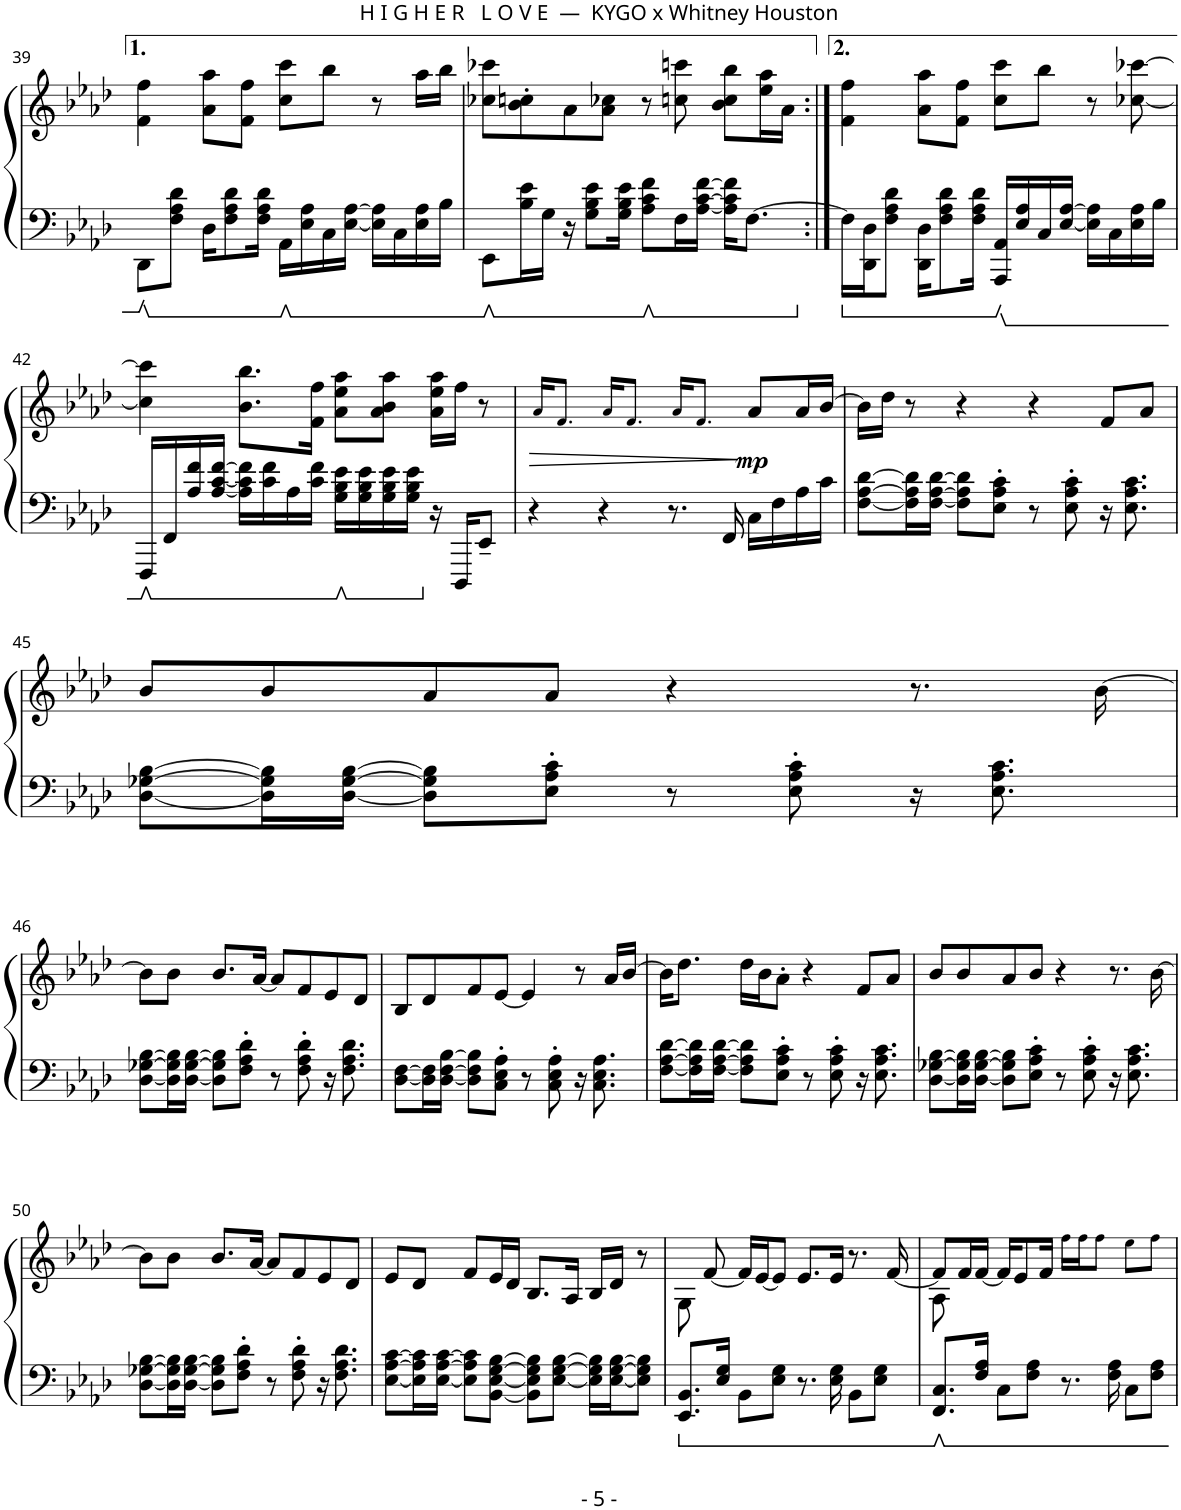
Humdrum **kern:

**kern	**kern	**dynam
*part1	*part1	*part1
*staff2	*staff1	*staff1/2
*I"Piano	*	*
*I'Pno.	*	*
!!LO:PB:g=z
*clefF4	*clefG2	*
*k[b-e-a-d-]	*k[b-e-a-d-]	*
*M4/4	*M4/4	*
=39	=39	=39
8DD-\L	4f\ 4ff\	.
8F\ 8A-\ 8d-\J	.	.
16D-\KL	8a-\ 8aa-\L	.
8F\ 8A-\ 8d-\	.	.
.	8f\ 8ff\J	.
16F\ 16A-\ 16d-\Jk	.	.
16AA-\LL	8cc\ 8ccc\L	.
16E-\ 16A-\	.	.
16C\	8bb-\J	.
[16E-\ [16A-\JJ	.	.
16E-\] 16A-\]LL	8r	.
16C\	.	.
16E-\ 16A-\	16aa-\LL	.
16B-\JJ	16bb-\JJ	.
=40	=40	=40
8EE-\L	8cc-X\ 8ccc-X\L	.
16B-\ 16e-\L	8b-\' 8ccn\'	.
16G\JJ	.	.
16r	8a-\	.
8G\ 8B-\ 8e-\L	.	.
.	8a-\ 8cc-X\J	.
16G\ 16B-\ 16e-\Jk	.	.
8A-\ 8c\ 8f\L	8r	.
16F\L	8ccn\ 8cccn\	.
[16A-\ [16c\ [16f\JJ	.	.
16A-\] 16c\] 16f\]KL	8b-\ 8cc\ 8bb-\L	.
[8.F\J	.	.
.	16ee-\ 16aa-\L	.
.	16a-\JJ	.
=41:|!	=41:|!	=41:|!
16F\LL]	4f\ 4ff\	.
16DD-\ 16D-\J	.	.
8F\ 8A-\ 8d-\J	.	.
16DD-\ 16D-\KL	8a-\ 8aa-\L	.
8F\ 8A-\ 8d-\	.	.
.	8f\ 8ff\J	.
16F\ 16A-\ 16d-\Jk	.	.
16AAA-/ 16AA-/LL	8cc\ 8ccc\L	.
16E-/ 16A-/	.	.
16C/	8bb-\J	.
[16E-/ [16A-/JJ	.	.
16E-\] 16A-\]LL	8r	.
16C\	.	.
16E-\ 16A-\	[8cc-X\ [8ccc-X\	.
16B-\JJ	.	.
!!LO:LB:g=z
=42	=42	=42
16FFF/LL	4cc-\] 4ccc-\]	.
16FF/	.	.
16A-/ 16f/	.	.
[16A-/ [16c/ [16f/JJ	.	.
16A-\] 16c\] 16f\]LL	8.b-\ 8.bb-\L	.
16c\ 16f\	.	.
16A-\	.	.
16c\ 16f\JJ	16f\ 16ff\Jk	.
16G\ 16B-\ 16e-\LL	8a-\ 8ee-\ 8aa-\L	.
16G\ 16B-\ 16e-\	.	.
16G\ 16B-\ 16e-\	8a-\ 8b-\ 8aa-\J	.
16G\ 16B-\ 16e-\JJ	.	.
16r	16a-\ 16ee-\ 16aa-\LL	.
16DDD-/KL	16ff\JJ	.
8EE-~/J	8r	.
=43	=43	=43
!	!	!LO:HP:b
4r	16a-!/KL	>
.	8.f!/J	.
4r	16a-!/KL	.
.	8.f!/J	.
8.r	16a-!/KL	.
.	8.f!/J	.
16FF/	.	.
!	!	!LO:DY:n=1:b
16C\LL	8a-/L	] mp
16F\	.	.
16A-\	16a-/L	.
16c\JJ	[16b-/JJ	.
=44	=44	=44
[8F\ [8A-\ [8d-\L	16b-\LL]	.
.	16dd-\JJ	.
16F\] 16A-\] 16d-\]L	8r	.
[16F\ [16A-\ [16d-\JJ	.	.
8F\] 8A-\] 8d-\]L	4r	.
8E-\' 8A-\' 8c\'J	.	.
8r	4r	.
8E-\' 8A-\' 8c\'	.	.
16r	8f/L	.
8.E-\ 8.A-\ 8.c\	.	.
.	8a-/J	.
!!LO:LB:g=z
=45	=45	=45
[8D-\ [8G-X\ [8B-\L	8b-/L	.
16D-\] 16G-\] 16B-\]L	8b-/	.
[16D-\ [16G-\ [16B-\JJ	.	.
8D-\] 8G-\] 8B-\]L	8a-/	.
8E-\' 8A-\' 8c\'J	8a-/J	.
8r	4r	.
8E-\' 8A-\' 8c\'	.	.
16r	8.r	.
8.E-\ 8.A-\ 8.c\	.	.
.	[16b-\	.
!!LO:LB:g=z
=46	=46	=46
[8D-\ [8G-X\ [8B-\L	8b-\L]	.
16D-\] 16G-\] 16B-\]L	8b-\J	.
[16D-\ [16G-\ [16B-\JJ	.	.
8D-\] 8G-\] 8B-\]L	8.b-/L	.
8F\' 8A-\' 8d-\'J	.	.
.	[16a-/Jk	.
8r	8a-/L]	.
8F\' 8A-\' 8d-\'	8f/	.
16r	8e-/	.
8.F\ 8.A-\ 8.d-\	.	.
.	8d-/J	.
=47	=47	=47
[8D-\ [8F\L	8B-/L	.
16D-\] 16F\]L	8d-/	.
[16D-\ [16F\ [16B-\JJ	.	.
8D-\] 8F\] 8B-\]L	8f/	.
8C\' 8E-\' 8A-\'J	[8e-/J	.
8r	4e-/]	.
8C\' 8E-\' 8A-\'	.	.
16r	8r	.
8.C\ 8.E-\ 8.A-\	.	.
.	16a-/LL	.
.	[16b-/JJ	.
=48	=48	=48
[8F\ [8A-\ [8d-\L	16b-\KL]	.
.	8.dd-\J	.
16F\] 16A-\] 16d-\]L	.	.
[16F\ [16A-\ [16d-\JJ	.	.
8F\] 8A-\] 8d-\]L	16dd-\LL	.
.	16b-\J	.
8E-\' 8A-\' 8c\'J	8a-'\J	.
8r	4r	.
8E-\' 8A-\' 8c\'	.	.
16r	8f/L	.
8.E-\ 8.A-\ 8.c\	.	.
.	8a-/J	.
=49	=49	=49
[8D-\ [8G-X\ [8B-\L	8b-/L	.
16D-\] 16G-\] 16B-\]L	8b-/	.
[16D-\ [16G-\ [16B-\JJ	.	.
8D-\] 8G-\] 8B-\]L	8a-/	.
8E-\' 8A-\' 8c\'J	8b-/J	.
8r	4r	.
8E-\' 8A-\' 8c\'	.	.
16r	8.r	.
8.E-\ 8.A-\ 8.c\	.	.
.	[16b-\	.
!!LO:LB:g=z
=50	=50	=50
[8D-\ [8G-X\ [8B-\L	8b-\L]	.
16D-\] 16G-\] 16B-\]L	8b-\J	.
[16D-\ [16G-\ [16B-\JJ	.	.
8D-\] 8G-\] 8B-\]L	8.b-/L	.
8F\' 8A-\' 8d-\'J	.	.
.	[16a-/Jk	.
8r	8a-/L]	.
8F\' 8A-\' 8d-\'	8f/	.
16r	8e-/	.
8.F\ 8.A-\ 8.d-\	.	.
.	8d-/J	.
=51	=51	=51
[8E-\ [8A-\ [8c\L	8e-/L	.
16E-\] 16A-\] 16c\]L	8d-/J	.
[16E-\ [16A-\ [16c\JJ	.	.
8E-\] 8A-\] 8c\]L	8f/L	.
[8BB-\ [8E-\ [8G\ [8B-\J	16e-/L	.
.	16d-/JJ	.
8BB-\] 8E-\] 8G\] 8B-\]L	8.B-/L	.
[8E-\ [8G\ [8B-\J	.	.
.	16A-/Jk	.
16E-\] 16G\] 16B-\]LL	16B-/LL	.
[16E-\ [16G\ [16B-\J	16d-/JJ	.
8E-\] 8G\] 8B-\]J	8r	.
=52	=52	=52
8.EE-/ 8.BB-/L	8G\	.
.	[8f/	.
16E-/ 16G/Jk	.	.
8BB-\L	16f/LL]	.
.	[16e-/J	.
8E-\ 8G\J	8e-/J]	.
8.r	8.e-/L	.
16E-\ 16G\	16e-/Jk	.
8BB-\L	8.r	.
8E-\ 8G\J	.	.
.	[<16f/	.
=53	=53	=53
*	*^	*
8.FF/ 8.C/L	8f/L]	8A-\	.
.	16f/L	2..ryy	.
16F/ 16A-/Jk	[<16f/JJ	.	.
8C\L	16f/KL]	.	.
.	8e-/	.	.
8F\ 8A-\J	.	.	.
.	16f/Jk	.	.
8.r	16ff!\LL	.	.
.	16ff!\J	.	.
.	8ff!\J	.	.
16F\ 16A-\	.	.	.
8C\L	8ee-!\L	.	.
8F\ 8A-\J	8ff!\J	.	.
*	*v	*v	*
=	=	=
*-	*-	*-
